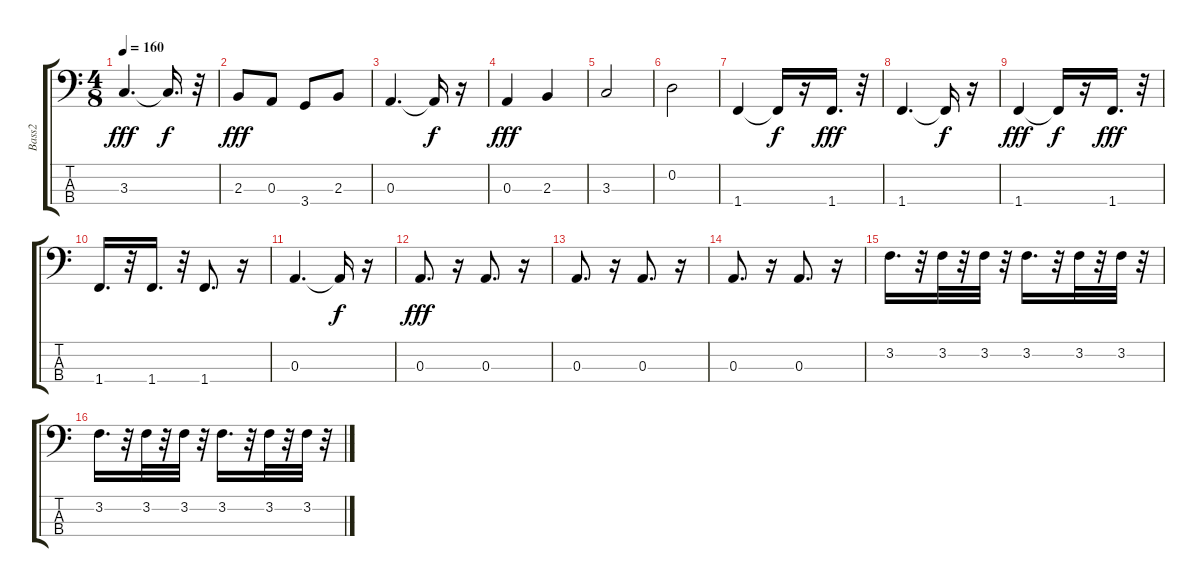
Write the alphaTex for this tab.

\track ("Bass2" "Bass2") {instrument electricbassfinger}
\staff {score tabs}
\tuning (G2 D2 A1 E1) {hide}
\ts (4 8)
\tempo 160
\clef f4
\ks c
3.3.4{d dy fff} 3.3{t}.16{d dy f} r.32 |
2.3.8{dy fff} 0.3.8 3.4.8 2.3.8 |
0.3.4{d} 0.3{t}.16{dy f} r.16 |
0.3.4{dy fff} 2.3.4 |
3.3.2 |
0.2.2 |
1.4.4 1.4{t}.16{dy f} r.16 1.4.16{d dy fff} r.32 |
1.4.4{d} 1.4{t}.16{dy f} r.16 |
1.4.4{dy fff} 1.4{t}.16{dy f} r.16 1.4.16{d dy fff} r.32 |
1.4.16{d} r.32 1.4.16{d} r.32 1.4.8{d} r.16 |
0.3.4{d} 0.3{t}.16{dy f} r.16 |
0.3.8{d dy fff} r.16 0.3.8{d} r.16 |
0.3.8{d} r.16 0.3.8{d} r.16 |
0.3.8{d} r.16 0.3.8{d} r.16 |
3.2.16{d} r.32 3.2.32 r.32 3.2.32 r.32 3.2.16{d} r.32 3.2.32 r.32 3.2.32 r.32 |
3.2.16{d} r.32 3.2.32 r.32 3.2.32 r.32 3.2.16{d} r.32 3.2.32 r.32 3.2.32 r.32
